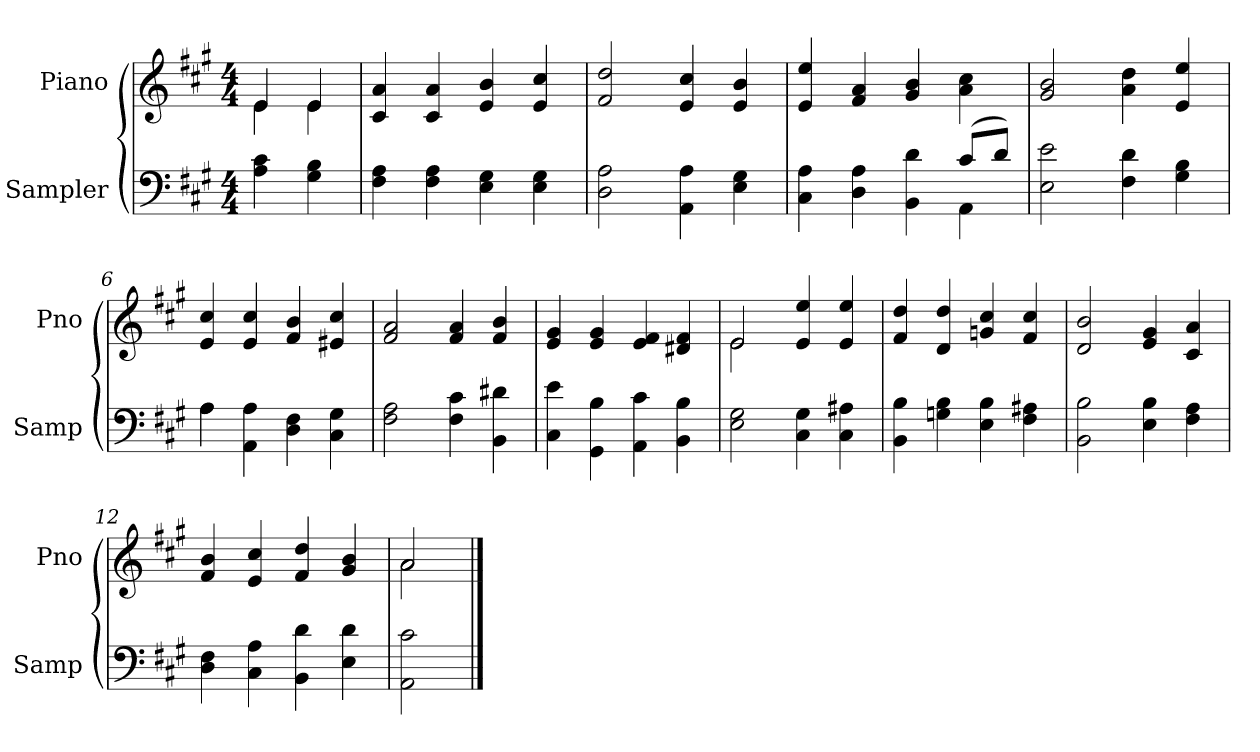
**kern	**kern
*part2	*part1
*staff2	*staff1
*I"Sampler	*I"Piano
*I'Samp	*I'Pno
*clefF4	*clefG2
*k[f#c#g#]	*k[f#c#g#]
*A:	*A:
*M4/4	*M4/4
=1	=1
*	*^
4A 4c#	4e/	4e
4G# 4B	4e/	4e
*	*v	*v
=2	=2
4F# 4A	4c# 4a
4F# 4A	4c# 4a
4E 4G#	4e 4b
4E 4G#	4e 4cc#
=3	=3
2D 2A	2f# 2dd
4AA 4A	4e 4cc#
4E 4G#	4e 4b
=4	=4
*^	*
4C# 4A	2.ryy	4e 4ee
4D 4A	.	4f# 4a
4BB 4d	.	4g# 4b
(8c#/L	4AA	4a 4cc#
8d/J)	.	.
*v	*v	*
=5	=5
2E 2e	2g# 2b
4F# 4d	4a 4dd
4G# 4B	4e 4ee
=6	=6
*^	*
4A\	4A	4e 4cc#
4AA 4A	2.ryy	4e 4cc#
4D 4F#	.	4f# 4b
4C# 4G#	.	4e#X 4cc#
*v	*v	*
=7	=7
2F# 2A	2f# 2a
4F#\ 4c#\	4f# 4a
4BB\ 4d#X\	4f# 4b
=8	=8
4C#\ 4e\	4e 4g#
4GG#\ 4B\	4e 4g#
4AA\ 4c#\	4e 4f#
4BB\ 4B\	4d#X 4f#
=9	=9
*	*^
2E\ 2G#\	2e/	2e
4C#\ 4G#\	4e 4ee	2ryy
4C#\ 4A#X\	4e 4ee	.
*	*v	*v
=10	=10
4BB\ 4B\	4f# 4dd
4Gn\ 4B\	4d 4dd
4E\ 4B\	4gn 4cc#
4F#\ 4A#X\	4f# 4cc#
=11	=11
2BB\ 2B\	2d 2b
4E\ 4B\	4e 4g#
4F#\ 4A\	4c# 4a
=12	=12
4D\ 4F#\	4f# 4b
4C#\ 4A\	4e 4cc#
4BB\ 4d\	4f# 4dd
4E\ 4d\	4g# 4b
=13	=13
*	*^
2AA\ 2c#\	2a/	2a
*	*v	*v
==	==
*-	*-
